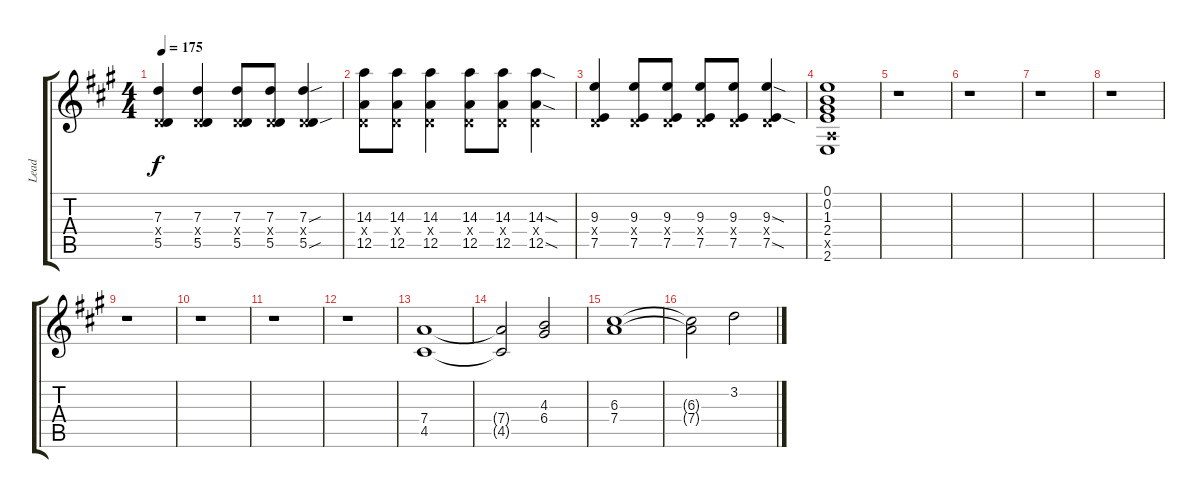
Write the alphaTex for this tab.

\track ("Lead" "Lead") {instrument distortionguitar}
\staff {score tabs}
\tuning (E4 B3 G3 D3 A2 D2) {hide}
\ts (4 4)
\tempo 175
\clef g2
\ks f#minor
(7.3 0.4{x} 5.5).4{dy f} (7.3 0.4{x} 5.5).4 (7.3 0.4{x} 5.5).8 (7.3 0.4{x} 5.5).8 (7.3{sou} 0.4{x} 5.5{sou}).4 |
(14.3 0.4{x} 12.5).8 (14.3 0.4{x} 12.5).8 (14.3 0.4{x} 12.5).4 (14.3 0.4{x} 12.5).8 (14.3 0.4{x} 12.5).8 (14.3{sod} 0.4{x} 12.5{sod}).4 |
(9.3 0.4{x} 7.5).4 (9.3 0.4{x} 7.5).8 (9.3 0.4{x} 7.5).8 (9.3 0.4{x} 7.5).8 (9.3 0.4{x} 7.5).8 (9.3{sod} 0.4{x} 7.5{sod}).4 |
(0.1 0.2 1.3 2.4 0.5{x} 2.6).1 |
r.1 |
r.1 |
r.1 |
r.1 |
r.1 |
r.1 |
r.1 |
r.1 |
(7.4 4.5).1{volume 9 instrument synthvoice} |
(7.4{t} 4.5{t}).2 (4.3 6.4).2 |
(6.3 7.4).1 |
(6.3{t} 7.4{t}).2 3.2.2
